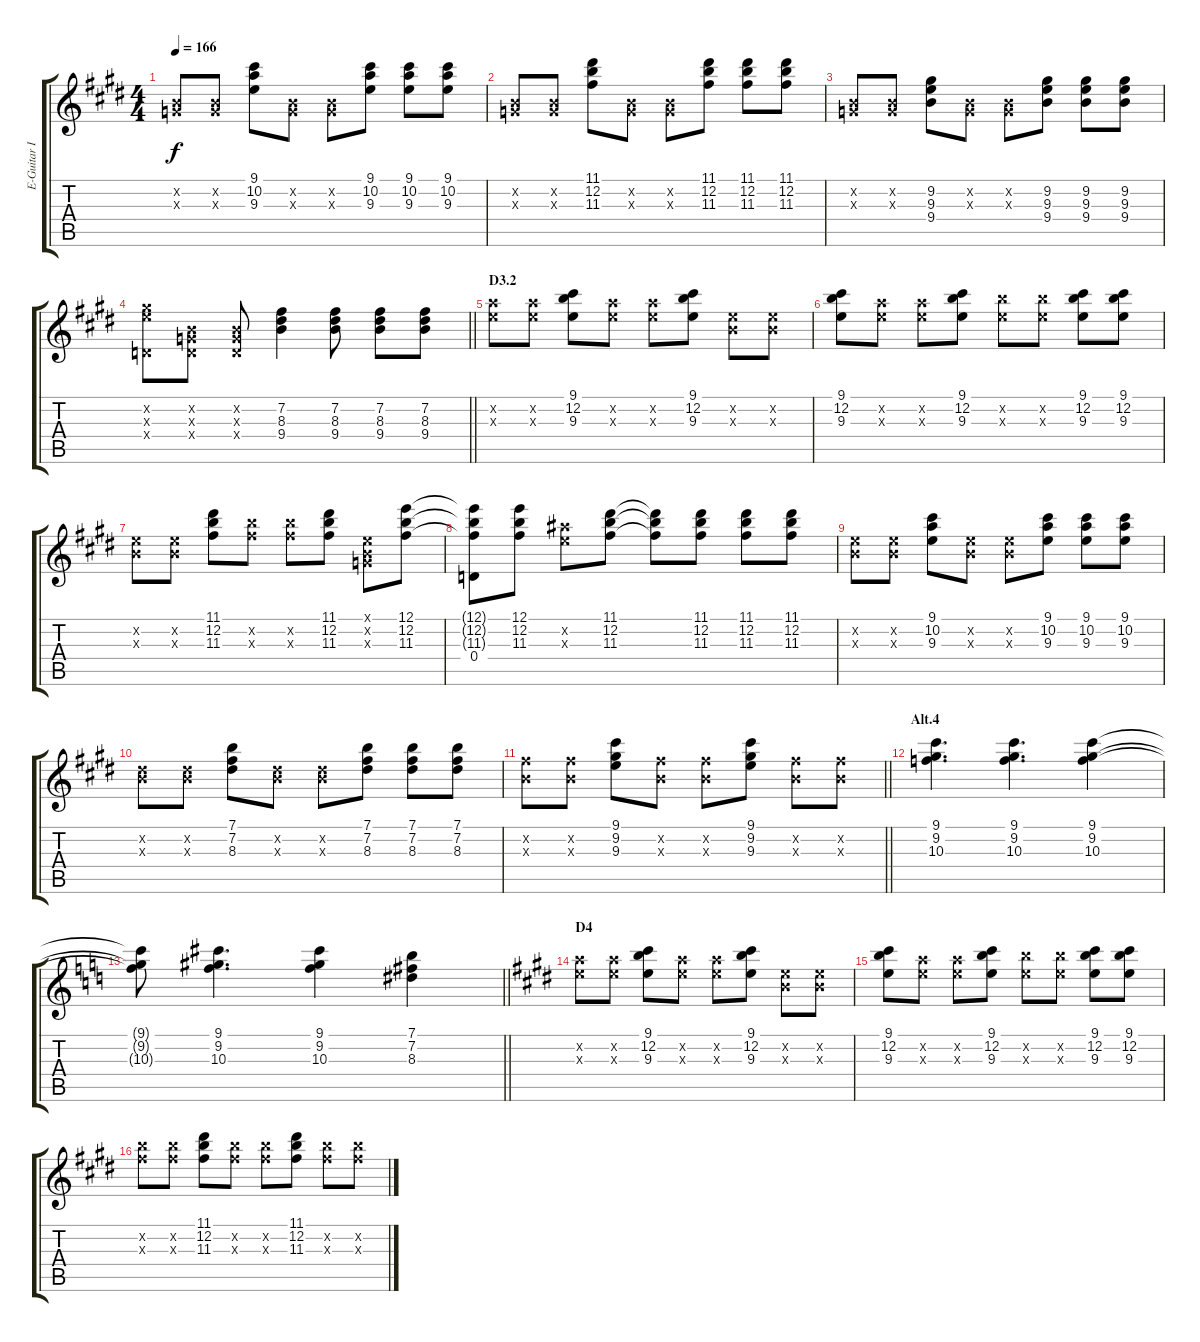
\track ("E-Guitar I (Rythm)" "E-Guitar I") {instrument electricguitarclean}
\staff {score tabs}
\tuning (E4 B3 G3 D3 A2 E2) {hide}
\ts (4 4)
\tempo 166
\clef g2
\ks e
(0.2{x} 0.3{x}).8{dy f} (0.2{x} 0.3{x}).8 (9.1 10.2 9.3).8 (0.2{x} 0.3{x}).8 (0.2{x} 0.3{x}).8 (9.1 10.2 9.3).8 (9.1 10.2 9.3).8 (9.1 10.2 9.3).8 |
(0.2{x} 0.3{x}).8 (0.2{x} 0.3{x}).8 (11.1 12.2 11.3).8 (0.2{x} 0.3{x}).8 (0.2{x} 0.3{x}).8 (11.1 12.2 11.3).8 (11.1 12.2 11.3).8 (11.1 12.2 11.3).8 |
(0.2{x} 0.3{x}).8 (0.2{x} 0.3{x}).8 (9.2 9.3 9.4).8 (0.2{x} 0.3{x}).8 (0.2{x} 0.3{x}).8 (9.2 9.3 9.4).8 (9.2 9.3 9.4).8 (9.2 9.3 9.4).8 |
\barLineRight lightlight
(9.2{x} 9.3{x} 0.4{x}).8 (0.2{x} 0.3{x} 0.4{x}).8 (0.2{x} 0.3{x} 0.4{x}).8 (7.2 8.3 9.4).4 (7.2 8.3 9.4).8 (7.2 8.3 9.4).8 (7.2 8.3 9.4).8 |
\section ("" "D3.2")
(10.2{x} 9.3{x}).8 (10.2{x} 9.3{x}).8 (9.1 12.2 9.3).8 (10.2{x} 9.3{x}).8 (10.2{x} 9.3{x}).8 (9.1 12.2 9.3).8 (0.2{x} 9.3{x}).8 (0.2{x} 9.3{x}).8 |
(9.1 12.2 9.3).8 (10.2{x} 9.3{x}).8 (10.2{x} 9.3{x}).8 (9.1 12.2 9.3).8 (12.2{x} 9.3{x}).8 (12.2{x} 9.3{x}).8 (9.1 12.2 9.3).8 (9.1 12.2 9.3).8 |
(0.2{x} 9.3{x}).8 (0.2{x} 9.3{x}).8 (11.1 12.2 11.3).8 (12.2{x} 11.3{x}).8 (12.2{x} 11.3{x}).8 (11.1 12.2 11.3).8 (0.1{x} 0.2{x} 0.3{x}).8 (12.1 12.2 11.3).8 |
(12.1{t} 12.2{t} 11.3{t} 0.4).8 (12.1 12.2 11.3).8 (11.2{x} 9.3{x}).8 (11.1 12.2 11.3).8 (11.1{t} 12.2{t} 11.3{t}).8 (11.1 12.2 11.3).8 (11.1 12.2 11.3).8 (11.1 12.2 11.3).8 |
(0.2{x} 9.3{x}).8 (0.2{x} 9.3{x}).8 (9.1 10.2 9.3).8 (0.2{x} 9.3{x}).8 (0.2{x} 9.3{x}).8 (9.1 10.2 9.3).8 (9.1 10.2 9.3).8 (9.1 10.2 9.3).8 |
(0.2{x} 8.3{x}).8 (0.2{x} 8.3{x}).8 (7.1 7.2 8.3).8 (0.2{x} 8.3{x}).8 (0.2{x} 8.3{x}).8 (7.1 7.2 8.3).8 (7.1 7.2 8.3).8 (7.1 7.2 8.3).8 |
\barLineRight lightlight
(0.2{x} 11.3{x}).8 (0.2{x} 11.3{x}).8 (9.1 9.2 9.3).8 (0.2{x} 11.3{x}).8 (0.2{x} 11.3{x}).8 (9.1 9.2 9.3).8 (0.2{x} 11.3{x}).8 (0.2{x} 11.3{x}).8 |
\section ("" "Alt.4")
(9.1 9.2 10.3).4{d} (9.1 9.2 10.3).4{d} (9.1 9.2 10.3).4 |
\barLineRight lightlight
\ks c
(9.1{t} 9.2{t} 10.3{t}).8 (9.1 9.2 10.3).4{d} (9.1 9.2 10.3).4 (7.1 7.2 8.3).4 |
\section ("" "D4")
\ks e
(10.2{x} 9.3{x}).8 (10.2{x} 9.3{x}).8 (9.1 12.2 9.3).8 (10.2{x} 9.3{x}).8 (10.2{x} 9.3{x}).8 (9.1 12.2 9.3).8 (0.2{x} 9.3{x}).8 (0.2{x} 9.3{x}).8 |
(9.1 12.2 9.3).8 (10.2{x} 9.3{x}).8 (10.2{x} 9.3{x}).8 (9.1 12.2 9.3).8 (12.2{x} 9.3{x}).8 (12.2{x} 9.3{x}).8 (9.1 12.2 9.3).8 (9.1 12.2 9.3).8 |
(12.2{x} 11.3{x}).8 (12.2{x} 11.3{x}).8 (11.1 12.2 11.3).8 (12.2{x} 11.3{x}).8 (12.2{x} 11.3{x}).8 (11.1 12.2 11.3).8 (12.2{x} 11.3{x}).8 (12.2{x} 11.3{x}).8
